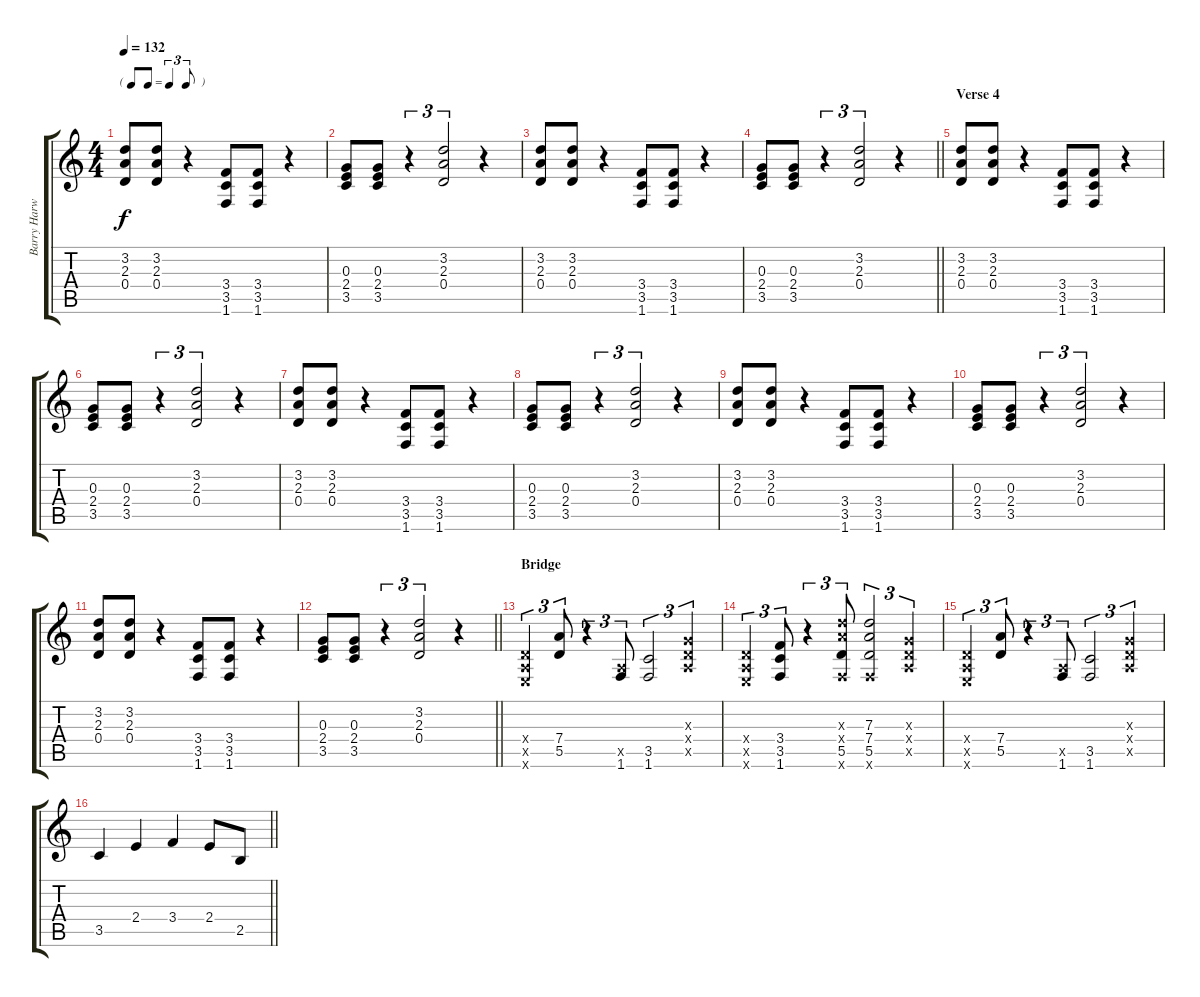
\track ("Barry Harwood (Rhythm I)" "Barry Harw") {instrument overdrivenguitar}
\staff {score tabs}
\tuning (E4 B3 G3 D3 A2 E2) {hide}
\ts (4 4)
\tf triplet8th
\tempo 132
\clef g2
\ks c
(3.2 2.3 0.4).8{dy f} (3.2 2.3 0.4).8 r.4 (3.4 3.5 1.6).8 (3.4 3.5 1.6).8 r.4 |
(0.3 2.4 3.5).8 (0.3 2.4 3.5).8 r.4{tu (3 2)} (3.2 2.3 0.4).2{tu (3 2)} r.4 |
(3.2 2.3 0.4).8 (3.2 2.3 0.4).8 r.4 (3.4 3.5 1.6).8 (3.4 3.5 1.6).8 r.4 |
\barLineRight lightlight
(0.3 2.4 3.5).8 (0.3 2.4 3.5).8 r.4{tu (3 2)} (3.2 2.3 0.4).2{tu (3 2)} r.4 |
\section ("" "Verse 4")
(3.2 2.3 0.4).8 (3.2 2.3 0.4).8 r.4 (3.4 3.5 1.6).8 (3.4 3.5 1.6).8 r.4 |
(0.3 2.4 3.5).8 (0.3 2.4 3.5).8 r.4{tu (3 2)} (3.2 2.3 0.4).2{tu (3 2)} r.4 |
(3.2 2.3 0.4).8 (3.2 2.3 0.4).8 r.4 (3.4 3.5 1.6).8 (3.4 3.5 1.6).8 r.4 |
(0.3 2.4 3.5).8 (0.3 2.4 3.5).8 r.4{tu (3 2)} (3.2 2.3 0.4).2{tu (3 2)} r.4 |
(3.2 2.3 0.4).8 (3.2 2.3 0.4).8 r.4 (3.4 3.5 1.6).8 (3.4 3.5 1.6).8 r.4 |
(0.3 2.4 3.5).8 (0.3 2.4 3.5).8 r.4{tu (3 2)} (3.2 2.3 0.4).2{tu (3 2)} r.4 |
(3.2 2.3 0.4).8 (3.2 2.3 0.4).8 r.4 (3.4 3.5 1.6).8 (3.4 3.5 1.6).8 r.4 |
\barLineRight lightlight
(0.3 2.4 3.5).8 (0.3 2.4 3.5).8 r.4{tu (3 2)} (3.2 2.3 0.4).2{tu (3 2)} r.4 |
\section ("" "Bridge")
(0.4{x} 0.5{x} 0.6{x}).4{tu (3 2)} (7.4 5.5).8{tu (3 2)} r.4{tu (3 2)} (0.5{x} 1.6).8{tu (3 2)} (3.5 1.6).2{tu (3 2)} (0.3{x} 0.4{x} 0.5{x}).4{tu (3 2)} |
(0.4{x} 0.5{x} 0.6{x}).4{tu (3 2)} (3.4 3.5 1.6).8{tu (3 2)} r.4{tu (3 2)} (7.3{x} 7.4{x} 5.5 1.6{x}).8{tu (3 2)} (7.3 7.4 5.5 1.6{x}).2{tu (3 2)} (0.3{x} 0.4{x} 0.5{x}).4{tu (3 2)} |
(0.4{x} 0.5{x} 0.6{x}).4{tu (3 2)} (7.4 5.5).8{tu (3 2)} r.4{tu (3 2)} (0.5{x} 1.6).8{tu (3 2)} (3.5 1.6).2{tu (3 2)} (0.3{x} 0.4{x} 0.5{x}).4{tu (3 2)} |
\barLineRight lightlight
3.5.4 2.4.4 3.4.4 2.4.8 2.5.8
